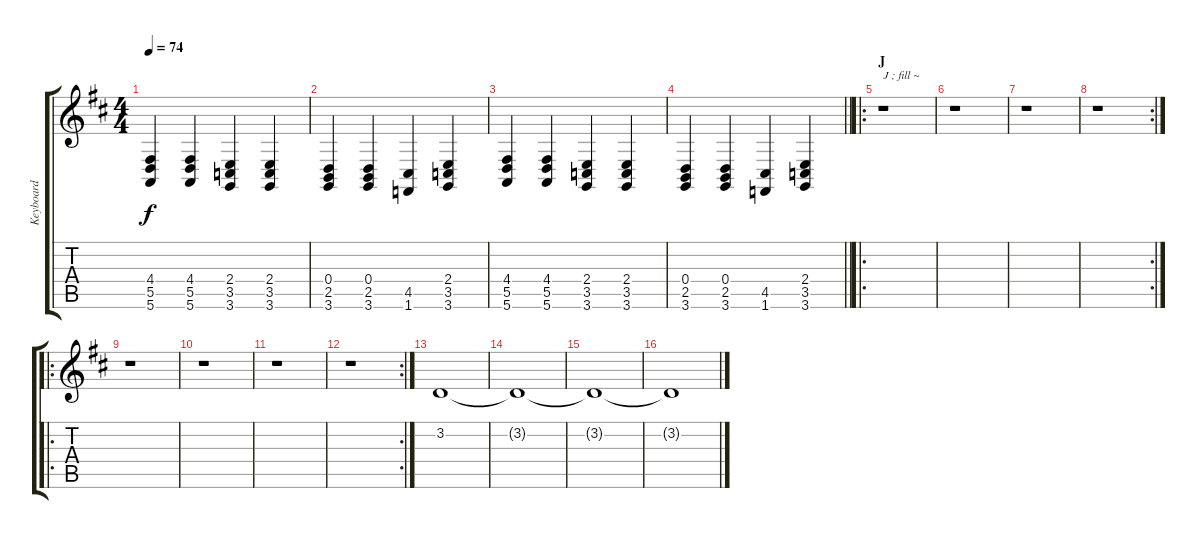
\track ("Keyboard" "Keyboard") {instrument drawbarorgan}
\staff {score tabs}
\tuning (E4 B3 G3 D3 A2 E2) {hide}
\ts (4 4)
\tempo 74
\clef g2
\ks d
(4.4 5.5 5.6).4{dy f} (4.4 5.5 5.6).4 (2.4 3.5 3.6).4 (2.4 3.5 3.6).4 |
(0.4 2.5 3.6).4 (0.4 2.5 3.6).4 (4.5 1.6).4 (2.4 3.5 3.6).4 |
(4.4 5.5 5.6).4 (4.4 5.5 5.6).4 (2.4 3.5 3.6).4 (2.4 3.5 3.6).4 |
\barLineRight lightlight
(0.4 2.5 3.6).4 (0.4 2.5 3.6).4 (4.5 1.6).4 (2.4 3.5 3.6).4 |
\ro
\section ("" "J")
r.1{txt "J ; fill ~"} |
r.1 |
r.1 |
\rc 2
r.1 |
\ro
r.1 |
r.1 |
r.1 |
\rc 2
r.1 |
3.2.1{instrument drawbarorgan} |
3.2{t}.1 |
3.2{t}.1 |
3.2{t}.1
